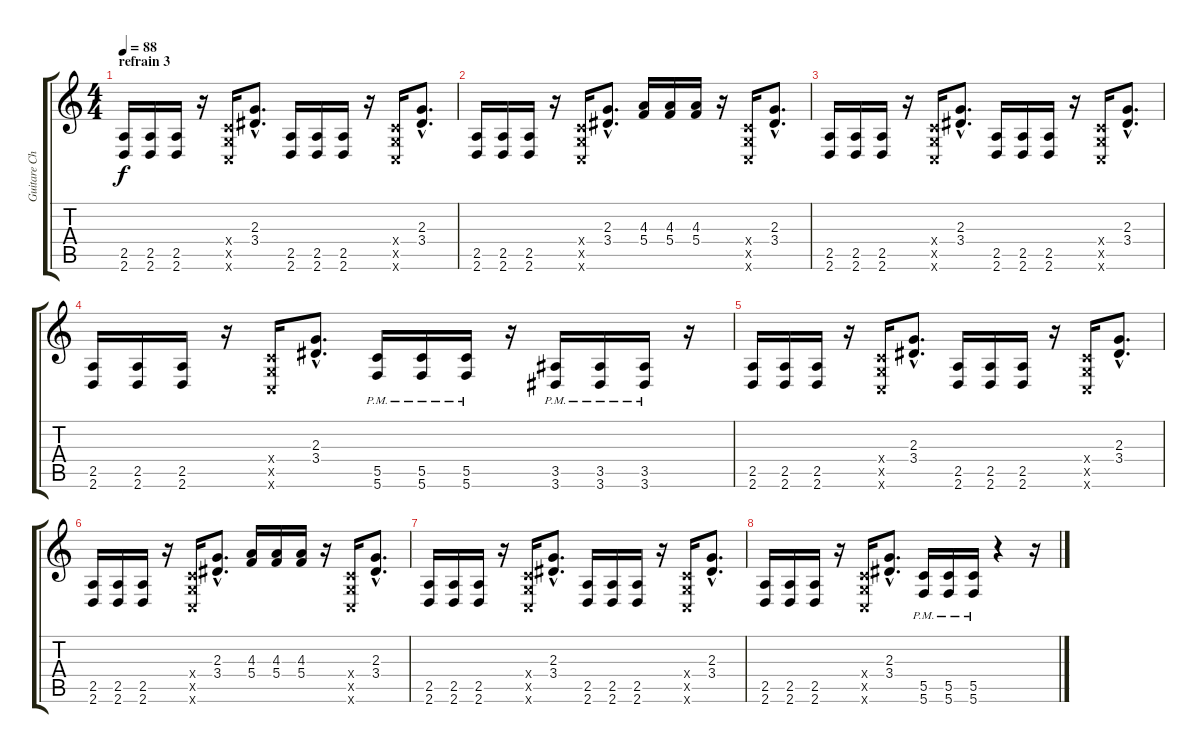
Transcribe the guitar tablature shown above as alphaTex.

\track ("Guitare Cha" "Guitare Ch") {instrument acousticguitarnylon}
\staff {score tabs}
\tuning (D4 A3 F3 C3 G2 C2) {hide}
\ts (4 4)
\section ("" "refrain 3")
\tempo 88
\clef g2
\ks c
(2.5 2.6).16{dy f instrument distortionguitar} (2.5 2.6).16 (2.5 2.6).16 r.16 (0.4{x} 0.5{x} 0.6{x}).16 (2.3{hac} 3.4{hac}).8{d} (2.5 2.6).16 (2.5 2.6).16 (2.5 2.6).16 r.16 (0.4{x} 0.5{x} 0.6{x}).16 (2.3{hac} 3.4{hac}).8{d} |
(2.5 2.6).16 (2.5 2.6).16 (2.5 2.6).16 r.16 (0.4{x} 0.5{x} 0.6{x}).16 (2.3{hac} 3.4{hac}).8{d} (4.3 5.4).16 (4.3 5.4).16 (4.3 5.4).16 r.16 (0.4{x} 0.5{x} 0.6{x}).16 (2.3{hac} 3.4{hac}).8{d} |
(2.5 2.6).16 (2.5 2.6).16 (2.5 2.6).16 r.16 (0.4{x} 0.5{x} 0.6{x}).16 (2.3{hac} 3.4{hac}).8{d} (2.5 2.6).16 (2.5 2.6).16 (2.5 2.6).16 r.16 (0.4{x} 0.5{x} 0.6{x}).16 (2.3{hac} 3.4{hac}).8{d} |
(2.5 2.6).16 (2.5 2.6).16 (2.5 2.6).16 r.16 (0.4{x} 0.5{x} 0.6{x}).16 (2.3{hac} 3.4{hac}).8{d} (5.5 5.6{pm}).16 (5.5 5.6{pm}).16 (5.5 5.6{pm}).16 r.16 (3.5 3.6{pm}).16 (3.5 3.6{pm}).16 (3.5 3.6{pm}).16 r.16 |
(2.5 2.6).16{instrument distortionguitar} (2.5 2.6).16 (2.5 2.6).16 r.16 (0.4{x} 0.5{x} 0.6{x}).16 (2.3{hac} 3.4{hac}).8{d} (2.5 2.6).16 (2.5 2.6).16 (2.5 2.6).16 r.16 (0.4{x} 0.5{x} 0.6{x}).16 (2.3{hac} 3.4{hac}).8{d} |
(2.5 2.6).16 (2.5 2.6).16 (2.5 2.6).16 r.16 (0.4{x} 0.5{x} 0.6{x}).16 (2.3{hac} 3.4{hac}).8{d} (4.3 5.4).16 (4.3 5.4).16 (4.3 5.4).16 r.16 (0.4{x} 0.5{x} 0.6{x}).16 (2.3{hac} 3.4{hac}).8{d} |
(2.5 2.6).16 (2.5 2.6).16 (2.5 2.6).16 r.16 (0.4{x} 0.5{x} 0.6{x}).16 (2.3{hac} 3.4{hac}).8{d} (2.5 2.6).16 (2.5 2.6).16 (2.5 2.6).16 r.16 (0.4{x} 0.5{x} 0.6{x}).16 (2.3{hac} 3.4{hac}).8{d} |
(2.5 2.6).16 (2.5 2.6).16 (2.5 2.6).16 r.16 (0.4{x} 0.5{x} 0.6{x}).16 (2.3{hac} 3.4{hac}).8{d} (5.5 5.6{pm}).16 (5.5 5.6{pm}).16 (5.5 5.6{pm}).16 r.4 r.16
